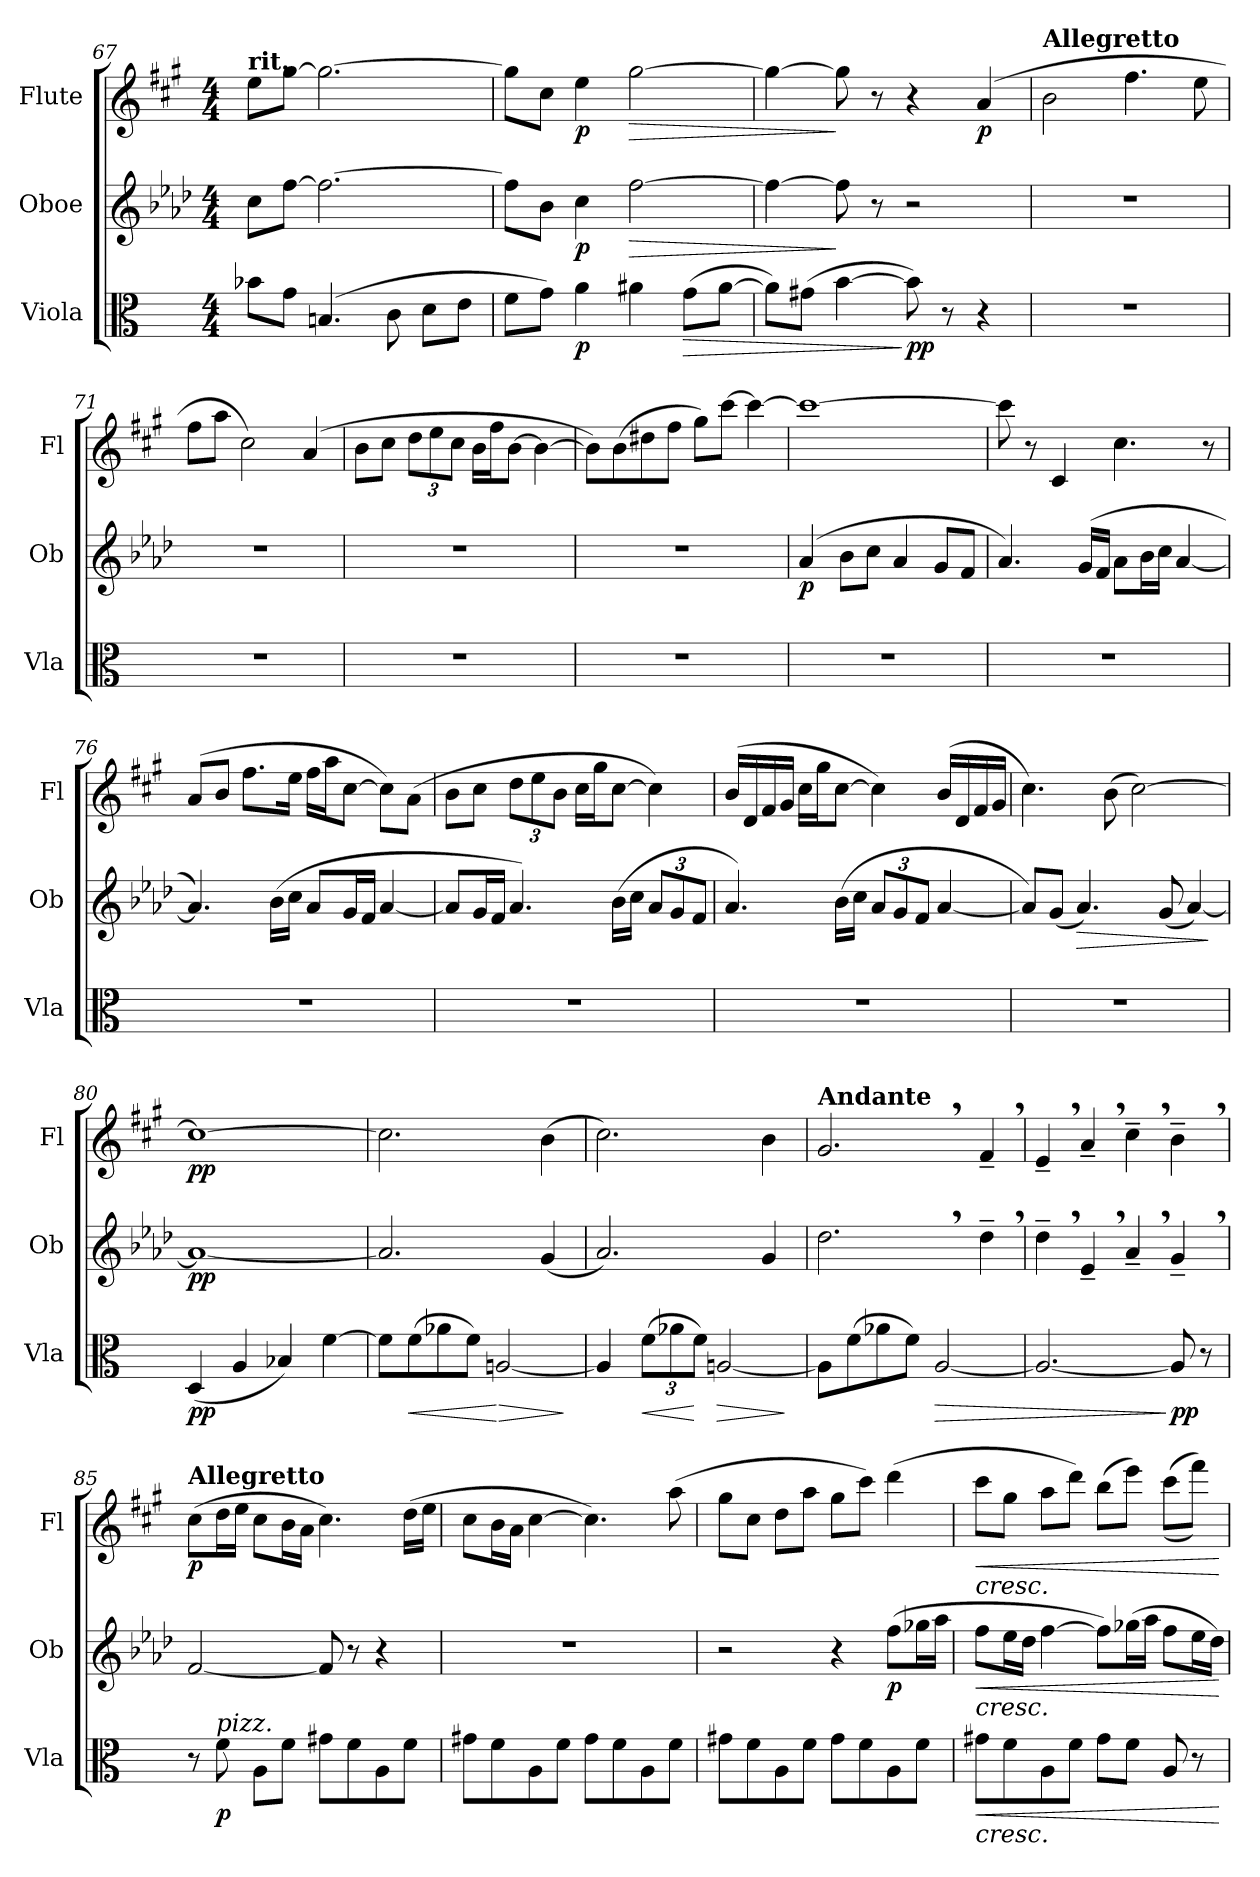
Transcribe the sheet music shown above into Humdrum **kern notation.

**kern	**dynam	**kern	**dynam	**kern	**dynam
*part3	*part3	*part2	*part2	*part1	*part1
*staff3	*staff3	*staff2	*staff2	*staff1	*staff1
*I"Viola	*	*I"Oboe	*	*I"Flute	*
*I'Vla	*	*I'Ob	*	*I'Fl	*
*clefC3	*	*clefG2	*	*clefG2	*
*k[]	*	*k[b-e-a-d-]	*	*k[f#c#g#]	*
*M4/4	*	*M4/4	*	*M4/4	*
*MM100	*	*MM100	*	*MM100	*
=67	=67	=67	=67	=67	=67
!	!	!	!	!LO:TX:a:B:t=rit.	!
8b-X\L	.	8cc\L	.	8ee\L	.
8g\J	.	[8ff\J	.	[8gg#\J	.
(4.Bn/	.	2.ff\_	.	2.gg#\_	.
8c\	.	.	.	.	.
8d\L	.	.	.	.	.
8e\J	.	.	.	.	.
!!LO:LB:g=z
=68	=68	=68	=68	=68	=68
*	*	*	*	*MM90	*
8f\L	.	8ff\L]	.	8gg#\L]	.
8g\J)	.	8b-\J	.	8cc#\J	.
!	!LO:DY:b	!	!LO:DY:b	!	!LO:DY:b
4a\	p	4cc\	p	4ee\	p
!	!	!	!LO:HP:b	!	!LO:HP:b
4a#X\	.	[2ff\	>	[2gg#\	>
!	!LO:HP:b	!	!	!	!
(8g\L	>	.	.	.	.
[8a#\J	.	.	.	.	.
=69	=69	=69	=69	=69	=69
*	*	*	*	*MM70	*
8a#\L])	.	4ff\_	.	4gg#\_	.
(8g#X\J	.	.	.	.	.
[4b\	.	8ff\]	]	8gg#\]	]
.	.	8r	.	8r	.
!	!LO:DY:n=1:b	!	!	!	!
8b\])	] pp	2r	.	4r	.
8r	.	.	.	.	.
!	!	!	!	!	!LO:DY:b
4r	.	.	.	(4a/	p
=70	=70	=70	=70	=70	=70
!	!	!	!	!LO:TX:a:B:t=Allegretto	!
1r	.	1r	.	2b\	.
.	.	.	.	4.ff#\	.
.	.	.	.	8ee\	.
=71	=71	=71	=71	=71	=71
1r	.	1r	.	8ff#\L	.
.	.	.	.	8aa\J	.
.	.	.	.	2cc#\)	.
.	.	.	.	(4a/	.
=72	=72	=72	=72	=72	=72
1r	.	1r	.	8b\L	.
.	.	.	.	8cc#\J	.
*	*	*	*	*Xbrackettup	*
.	.	.	.	12dd\L	.
.	.	.	.	12ee\	.
.	.	.	.	12cc#\J	.
.	.	.	.	16b\LL	.
.	.	.	.	16ff#\J	.
.	.	.	.	[8b\J	.
.	.	.	.	4b\_	.
!!LO:LB:g=z
=73	=73	=73	=73	=73	=73
1r	.	1r	.	8b\L])	.
.	.	.	.	(8b\	.
.	.	.	.	8dd#X\	.
.	.	.	.	8ff#\J	.
.	.	.	.	8gg#\L)	.
.	.	.	.	[8ccc#\J	.
.	.	.	.	4ccc#\_	.
=74	=74	=74	=74	=74	=74
!	!	!	!LO:DY:b	!	!
1r	.	(4a-/	p	1ccc#_	.
.	.	8b-\L	.	.	.
.	.	8cc\J	.	.	.
.	.	4a-/	.	.	.
.	.	8g/L	.	.	.
.	.	8f/J	.	.	.
=75	=75	=75	=75	=75	=75
1r	.	4.a-/)	.	8ccc#\]	.
.	.	.	.	8r	.
.	.	.	.	4c#/	.
.	.	(16g/LL	.	.	.
.	.	16f/JJ	.	.	.
.	.	8a-\L	.	4.cc#\	.
.	.	16b-\L	.	.	.
.	.	16cc\JJ	.	.	.
.	.	[4a-/	.	.	.
.	.	.	.	8r	.
=76	=76	=76	=76	=76	=76
1r	.	4.a-/])	.	(8a/L	.
.	.	.	.	8b/J	.
.	.	.	.	8.ff#\L	.
.	.	(16b-\LL	.	.	.
.	.	16cc\JJ	.	16ee\Jk	.
.	.	8a-/L	.	16ff#\LL	.
.	.	.	.	16aa\J	.
.	.	16g/L	.	[8cc#\J	.
.	.	16f/JJ	.	.	.
.	.	[4a-/	.	8cc#\L])	.
.	.	.	.	(8a\J	.
=77	=77	=77	=77	=77	=77
1r	.	8a-/L]	.	8b\L	.
.	.	16g/L	.	8cc#\J	.
.	.	16f/JJ	.	.	.
.	.	4.a-/)	.	12dd\L	.
.	.	.	.	12ee\	.
.	.	.	.	12b\J	.
.	.	.	.	16cc#\LL	.
.	.	.	.	16gg#\J	.
.	.	(16b-\LL	.	[8cc#\J	.
.	.	16cc\JJ	.	.	.
*	*	*Xbrackettup	*	*	*
.	.	12a-/L	.	4cc#\])	.
.	.	12g/	.	.	.
.	.	12f/J	.	.	.
!!LO:LB:g=z
=78	=78	=78	=78	=78	=78
1r	.	4.a-/)	.	(16b/LL	.
.	.	.	.	16d/	.
.	.	.	.	16f#/	.
.	.	.	.	16g#/JJ	.
.	.	.	.	16cc#\LL	.
.	.	.	.	16gg#\J	.
.	.	(16b-\LL	.	[8cc#\J	.
.	.	16cc\JJ	.	.	.
.	.	12a-/L	.	4cc#\])	.
.	.	12g/	.	.	.
.	.	12f/J	.	.	.
.	.	[4a-/	.	(>16b/LL	.
.	.	.	.	16d/	.
.	.	.	.	16f#/	.
.	.	.	.	16g#/JJ	.
=79	=79	=79	=79	=79	=79
1r	.	8a-/L])	.	4.cc#\)	.
.	.	(8g/J	.	.	.
!	!	!	!LO:HP:b	!	!
.	.	4.a-/)	>	.	.
.	.	.	.	(8b\	.
.	.	.	.	[2cc#\)	.
.	.	(8g/	.	.	.
.	.	[4a-/)	.	.	.
.	.	.	]	.	.
=80	=80	=80	=80	=80	=80
!	!LO:DY:b	!	!LO:DY:b	!	!LO:DY:b
(4D/	pp	1a-_	pp	1cc#_	pp
4A/	.	.	.	.	.
4B-X/)	.	.	.	.	.
[4f\	.	.	.	.	.
=81	=81	=81	=81	=81	=81
8f\L]	.	2.a-/]	.	2.cc#\]	.
!	!LO:HP:b	!	!	!	!
(8f\	<	.	.	.	.
8a-X\	.	.	.	.	.
8f\J)	.	.	.	.	.
!	!LO:HP:n=1:b	!	!	!	!
[2An/	[ >	.	.	.	.
.	.	(4g/	.	(4b\	.
.	]	.	.	.	.
!!LO:PB:g=z
=82	=82	=82	=82	=82	=82
4A/]	.	2.a-/)	.	2.cc#\)	.
*Xbrackettup	*	*	*	*	*
!	!LO:HP:b	!	!	!	!
(12f\L	<	.	.	.	.
12a-X\	.	.	.	.	.
12f\J)	[	.	.	.	.
!	!LO:HP:b	!	!	!	!
[2An/	>	.	.	.	.
.	.	4g/	.	4b\	.
.	]	.	.	.	.
=83	=83	=83	=83	=83	=83
!	!	!	!	!LO:TX:a:B:t=Andante	!
8A\L]	.	2.dd-,\	.	2.g#,/	.
(8f\	.	.	.	.	.
8a-X\	.	.	.	.	.
8f\J)	.	.	.	.	.
!	!LO:HP:b	!	!	!	!
[2A/	>	.	.	.	.
.	.	4dd-~,\	.	4f#~,/	.
=84	=84	=84	=84	=84	=84
2.A/_	.	4dd-~,\	.	4e~,/	.
.	.	4e-~,/	.	4a~,/	.
.	.	4a-~,/	.	4cc#~,\	.
!	!LO:DY:n=1:b	!	!	!	!
8A/]	] pp	4g~,/	.	4b~,\	.
8r	.	.	.	.	.
=85	=85	=85	=85	=85	=85
!	!	!	!	!LO:TX:a:B:t=Allegretto	!
!	!	!	!	!	!LO:DY:b
8r	.	[2f/	.	(8cc#\L	p
!LO:TX:a:i:t=pizz.	!	!	!	!	!
!	!LO:DY:b	!	!	!	!
8f\	p	.	.	16dd\L	.
.	.	.	.	16ee\JJ	.
8A\L	.	.	.	8cc#\L	.
8f\J	.	.	.	16b\L	.
.	.	.	.	16a\JJ	.
8g#X\L	.	8f/]	.	4.cc#\)	.
8f\	.	8r	.	.	.
8A\	.	4r	.	.	.
8f\J	.	.	.	(16dd\LL	.
.	.	.	.	16ee\JJ	.
=86	=86	=86	=86	=86	=86
8g#X\L	.	1r	.	8cc#\L	.
8f\	.	.	.	16b\L	.
.	.	.	.	16a\JJ	.
8A\	.	.	.	[4cc#\	.
8f\J	.	.	.	.	.
8g#\L	.	.	.	4.cc#\])	.
8f\	.	.	.	.	.
8A\	.	.	.	.	.
8f\J	.	.	.	(8aa\	.
!!LO:LB:g=z
=87	=87	=87	=87	=87	=87
8g#X\L	.	2r	.	8gg#\L	.
8f\	.	.	.	8cc#\J	.
8A\	.	.	.	8dd\L	.
8f\J	.	.	.	8aa\J	.
8g#\L	.	4r	.	8gg#\L	.
8f\	.	.	.	8ccc#\J)	.
!	!	!	!LO:DY:b	!	!
8A\	.	(8ff\L	p	(4ddd\	.
8f\J	.	16gg-X\L	.	.	.
.	.	16aa-\JJ	.	.	.
=88	=88	=88	=88	=88	=88
!	!	!	!	!LO:TX:b:i:t=cresc.	!
!	!	!LO:TX:b:i:t=cresc.	!	!	!
!LO:TX:b:i:t=cresc.	!	!	!	!	!
!	!LO:HP:b	!	!LO:HP:b	!	!LO:HP:b
8g#X\L	<	8ff\L	<	8ccc#\L	<
8f\	.	16ee-\L	.	8gg#\J	.
.	.	16dd-\JJ	.	.	.
8A\	.	[4ff\	.	8aa\L	.
8f\J	.	.	.	8ddd\J)	.
8g#\L	.	8ff\L])	.	(8bb\L	.
8f\J	.	(16gg-X\L	.	8eee\J)	.
.	.	16aa-\JJ	.	.	.
8A/	.	8ff\L	.	((8ccc#\L	.
8r	.	16ee-\L	.	8fff#\J))	.
.	.	16dd-\JJ)	.	.	.
.	[	.	[	.	[
=	=	=	=	=	=
*-	*-	*-	*-	*-	*-
